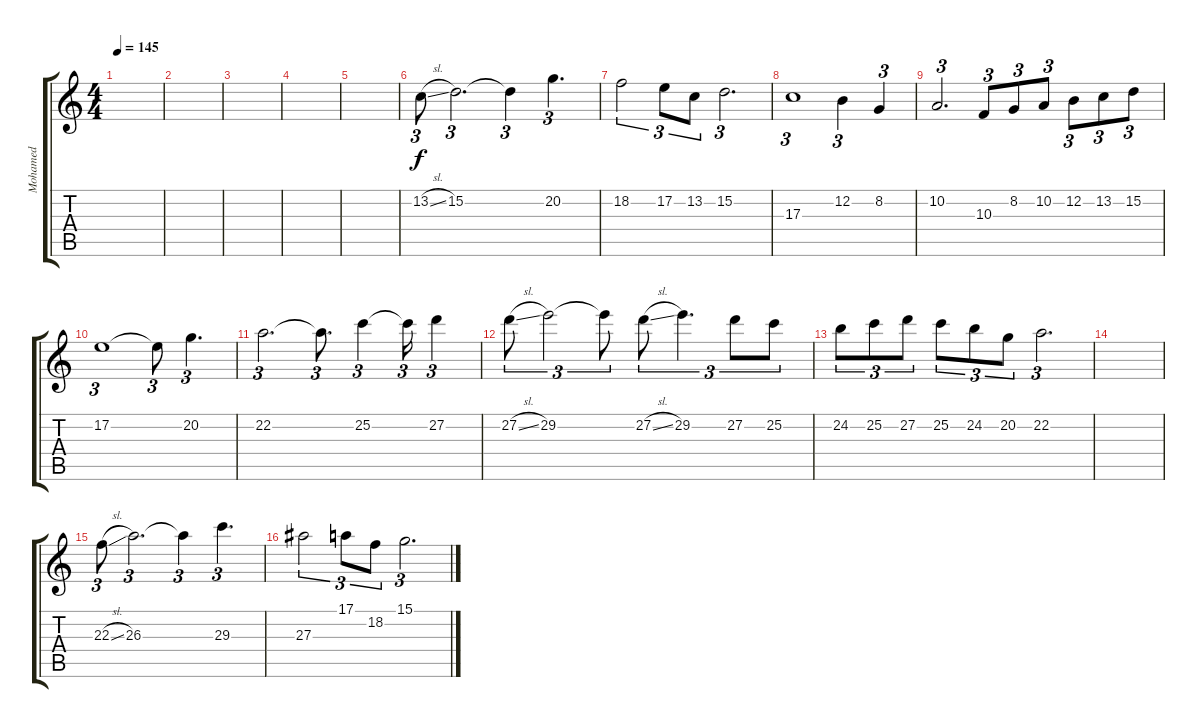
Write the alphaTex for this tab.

\track ("Mohamed" "Mohamed") {instrument violin}
\staff {score tabs}
\tuning (E4 B3 G3 D3 A2 E2) {hide}
\ts (4 4)
\tempo 145
\clef g2
\ks c
|
|
|
|
|
13.2{sl}.8{tu (3 2)} 15.2.2{d tu (3 2)} 15.2{t}.4{tu (3 2)} 20.2.4{d tu (3 2)} |
18.2.2{tu (3 2)} 17.2.8{tu (3 2)} 13.2.8{tu (3 2)} 15.2.2{d tu (3 2)} |
17.3.1{tu (3 2)} 12.2.4{tu (3 2)} 8.2.4{tu (3 2)} |
10.2.2{d tu (3 2)} 10.3.8{tu (3 2)} 8.2.8{tu (3 2)} 10.2.8{tu (3 2)} 12.2.8{tu (3 2)} 13.2.8{tu (3 2)} 15.2.8{tu (3 2)} |
17.2.1{tu (3 2)} 17.2{t}.8{tu (3 2)} 20.2.4{d tu (3 2)} |
22.2.2{d tu (3 2)} 22.2{t}.8{d tu (3 2)} 25.2.4{tu (3 2)} 25.2{t}.16{tu (3 2)} 27.2.4{tu (3 2)} |
27.2{sl}.8{tu (3 2)} 29.2.2{tu (3 2)} 29.2{t}.8{tu (3 2)} 27.2{sl}.8{tu (3 2)} 29.2.4{d tu (3 2)} 27.2.8{tu (3 2)} 25.2.8{tu (3 2)} |
24.2.8{tu (3 2)} 25.2.8{tu (3 2)} 27.2.8{tu (3 2)} 25.2.8{tu (3 2)} 24.2.8{tu (3 2)} 20.2.8{tu (3 2)} 22.2.2{d tu (3 2)} |
|
22.3{sl}.8{tu (3 2)} 26.3.2{d tu (3 2)} 26.3{t}.4{tu (3 2)} 29.3.4{d tu (3 2)} |
27.3.2{tu (3 2)} 17.1.8{tu (3 2)} 18.2.8{tu (3 2)} 15.1.2{d tu (3 2)}
